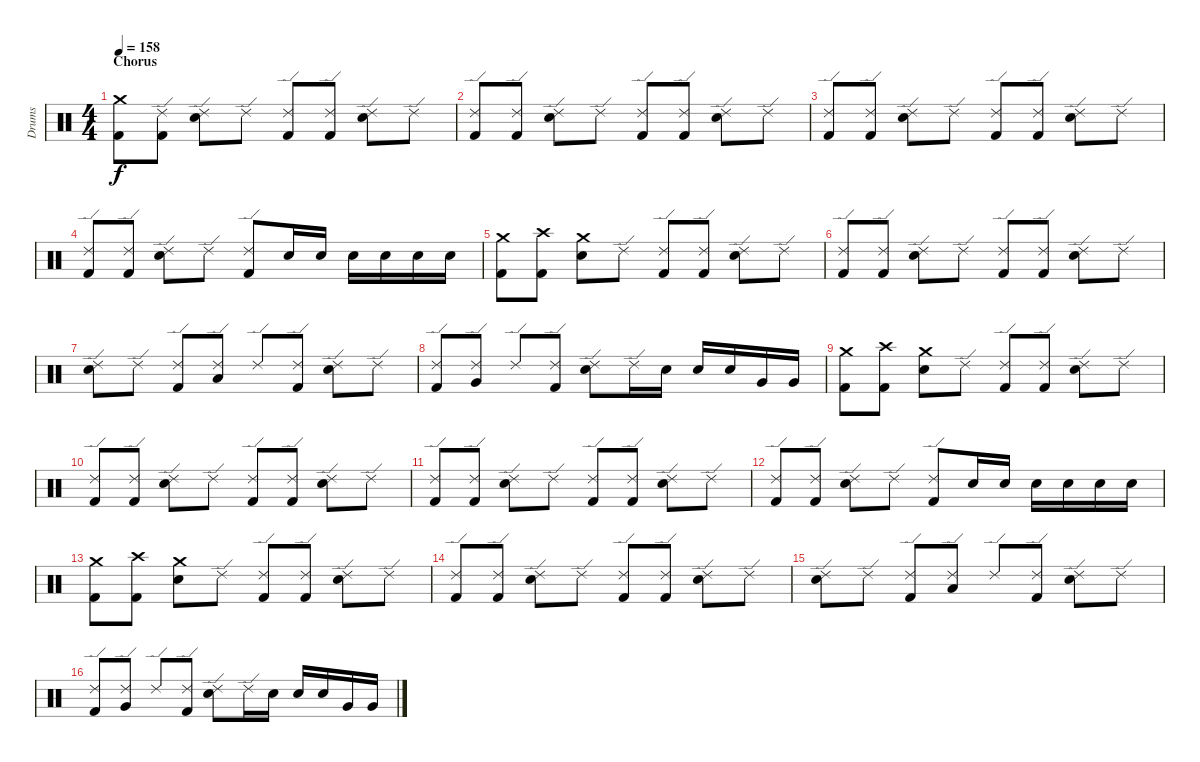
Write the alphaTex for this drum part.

\track ("Drums" "Drums") {instrument percussion}
\staff {score}
\articulation defaults
\ts (4 4)
\section ("" "Chorus")
\tempo 158
\clef neutral
\ks c
("Crash medium (hit)" "Kick (hit) 2").8{dy f} ("Ride (edge) 2" "Kick (hit) 2").8 ("Ride (edge) 2" "Electric Snare (hit)").8 "Ride (edge) 2".8 ("Ride (edge) 2" "Kick (hit) 2").8 ("Ride (edge) 2" "Kick (hit) 2").8 ("Ride (edge) 2" "Electric Snare (hit)").8 "Ride (edge) 2".8 |
("Ride (edge) 2" "Kick (hit) 2").8 ("Ride (edge) 2" "Kick (hit) 2").8 ("Ride (edge) 2" "Electric Snare (hit)").8 "Ride (edge) 2".8 ("Ride (edge) 2" "Kick (hit) 2").8 ("Ride (edge) 2" "Kick (hit) 2").8 ("Ride (edge) 2" "Electric Snare (hit)").8 "Ride (edge) 2".8 |
("Ride (edge) 2" "Kick (hit) 2").8 ("Ride (edge) 2" "Kick (hit) 2").8 ("Ride (edge) 2" "Electric Snare (hit)").8 "Ride (edge) 2".8 ("Ride (edge) 2" "Kick (hit) 2").8 ("Ride (edge) 2" "Kick (hit) 2").8 ("Ride (edge) 2" "Electric Snare (hit)").8 "Ride (edge) 2".8 |
("Ride (edge) 2" "Kick (hit) 2").8 ("Ride (edge) 2" "Kick (hit) 2").8 ("Ride (edge) 2" "Electric Snare (hit)").8 "Ride (edge) 2".8 ("Ride (edge) 2" "Kick (hit) 2").8 "Electric Snare (hit)".16 "Electric Snare (hit)".16 "Electric Snare (hit)".16 "Electric Snare (hit)".16 "Electric Snare (hit)".16 "Electric Snare (hit)".16 |
("Crash medium (hit)" "Kick (hit) 2").8 ("Crash high (hit)" "Kick (hit) 2").8 ("Crash medium (hit)" "Electric Snare (hit)").8 "Ride (edge) 2".8 ("Ride (edge) 2" "Kick (hit) 2").8 ("Ride (edge) 2" "Kick (hit) 2").8 ("Ride (edge) 2" "Electric Snare (hit)").8 "Ride (edge) 2".8 |
("Ride (edge) 2" "Kick (hit) 2").8 ("Ride (edge) 2" "Kick (hit) 2").8 ("Ride (edge) 2" "Electric Snare (hit)").8 "Ride (edge) 2".8 ("Ride (edge) 2" "Kick (hit) 2").8 ("Ride (edge) 2" "Kick (hit) 2").8 ("Ride (edge) 2" "Electric Snare (hit)").8 "Ride (edge) 2".8 |
("Ride (edge) 2" "Electric Snare (hit)").8 "Ride (edge) 2".8 ("Ride (edge) 2" "Kick (hit) 2").8 ("Ride (edge) 2" "Low Tom (hit)").8 "Ride (edge) 2".8 ("Ride (edge) 2" "Kick (hit) 2").8 ("Ride (edge) 2" "Electric Snare (hit)").8 "Ride (edge) 2".8 |
("Ride (edge) 2" "Kick (hit) 2").8 ("Ride (edge) 2" "Very Low Tom (hit)").8 "Ride (edge) 2".8 ("Ride (edge) 2" "Kick (hit) 2").8 ("Ride (edge) 2" "Electric Snare (hit)").8 "Ride (edge) 2".16 "Electric Snare (hit)".16 "Electric Snare (hit)".16 "Electric Snare (hit)".16 "Very Low Tom (hit)".16 "Very Low Tom (hit)".16 |
("Crash medium (hit)" "Kick (hit) 2").8 ("Crash high (hit)" "Kick (hit) 2").8 ("Crash medium (hit)" "Electric Snare (hit)").8 "Ride (edge) 2".8 ("Ride (edge) 2" "Kick (hit) 2").8 ("Ride (edge) 2" "Kick (hit) 2").8 ("Ride (edge) 2" "Electric Snare (hit)").8 "Ride (edge) 2".8 |
("Ride (edge) 2" "Kick (hit) 2").8 ("Ride (edge) 2" "Kick (hit) 2").8 ("Ride (edge) 2" "Electric Snare (hit)").8 "Ride (edge) 2".8 ("Ride (edge) 2" "Kick (hit) 2").8 ("Ride (edge) 2" "Kick (hit) 2").8 ("Ride (edge) 2" "Electric Snare (hit)").8 "Ride (edge) 2".8 |
("Ride (edge) 2" "Kick (hit) 2").8 ("Ride (edge) 2" "Kick (hit) 2").8 ("Ride (edge) 2" "Electric Snare (hit)").8 "Ride (edge) 2".8 ("Ride (edge) 2" "Kick (hit) 2").8 ("Ride (edge) 2" "Kick (hit) 2").8 ("Ride (edge) 2" "Electric Snare (hit)").8 "Ride (edge) 2".8 |
("Ride (edge) 2" "Kick (hit) 2").8 ("Ride (edge) 2" "Kick (hit) 2").8 ("Ride (edge) 2" "Electric Snare (hit)").8 "Ride (edge) 2".8 ("Ride (edge) 2" "Kick (hit) 2").8 "Electric Snare (hit)".16 "Electric Snare (hit)".16 "Electric Snare (hit)".16 "Electric Snare (hit)".16 "Electric Snare (hit)".16 "Electric Snare (hit)".16 |
("Crash medium (hit)" "Kick (hit) 2").8 ("Crash high (hit)" "Kick (hit) 2").8 ("Crash medium (hit)" "Electric Snare (hit)").8 "Ride (edge) 2".8 ("Ride (edge) 2" "Kick (hit) 2").8 ("Ride (edge) 2" "Kick (hit) 2").8 ("Ride (edge) 2" "Electric Snare (hit)").8 "Ride (edge) 2".8 |
("Ride (edge) 2" "Kick (hit) 2").8 ("Ride (edge) 2" "Kick (hit) 2").8 ("Ride (edge) 2" "Electric Snare (hit)").8 "Ride (edge) 2".8 ("Ride (edge) 2" "Kick (hit) 2").8 ("Ride (edge) 2" "Kick (hit) 2").8 ("Ride (edge) 2" "Electric Snare (hit)").8 "Ride (edge) 2".8 |
("Ride (edge) 2" "Electric Snare (hit)").8 "Ride (edge) 2".8 ("Ride (edge) 2" "Kick (hit) 2").8 ("Ride (edge) 2" "Low Tom (hit)").8 "Ride (edge) 2".8 ("Ride (edge) 2" "Kick (hit) 2").8 ("Ride (edge) 2" "Electric Snare (hit)").8 "Ride (edge) 2".8 |
("Ride (edge) 2" "Kick (hit) 2").8 ("Ride (edge) 2" "Very Low Tom (hit)").8 "Ride (edge) 2".8 ("Ride (edge) 2" "Kick (hit) 2").8 ("Ride (edge) 2" "Electric Snare (hit)").8 "Ride (edge) 2".16 "Electric Snare (hit)".16 "Electric Snare (hit)".16 "Electric Snare (hit)".16 "Very Low Tom (hit)".16 "Very Low Tom (hit)".16
